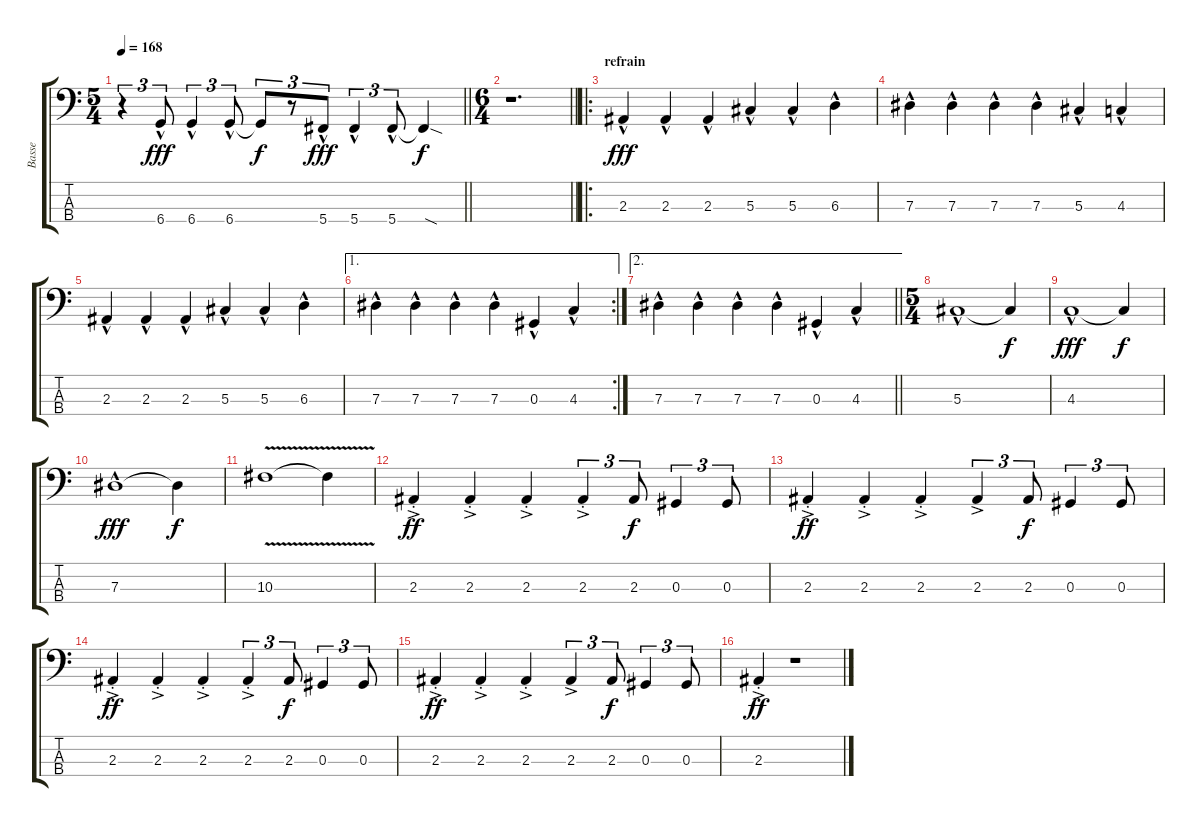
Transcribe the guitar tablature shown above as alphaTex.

\track ("Basse" "Basse") {instrument electricbasspick}
\staff {score tabs}
\tuning (Gb2 Db2 Ab1 Db1) {hide}
\ts (5 4)
\tempo 168
\clef f4
\barLineRight lightlight
\ks c
r.4{tu (3 2) dy f} 6.4{hac}.8{tu (3 2) dy fff} 6.4{hac}.4{tu (3 2)} 6.4{hac}.8{tu (3 2)} 6.4{t}.8{tu (3 2) dy f} r.8{tu (3 2)} 5.4{hac}.8{tu (3 2) dy fff} 5.4{hac}.4{tu (3 2)} 5.4{hac}.8{tu (3 2)} 5.4{sod t}.4{dy f} |
\ts (6 4)
\barLineRight lightlight
r.1{d} |
\ro
\section ("" "refrain")
2.3{hac}.4{dy fff} 2.3{hac}.4 2.3{hac}.4 5.3{hac}.4 5.3{hac}.4 6.3{hac}.4 |
7.3{hac}.4 7.3{hac}.4 7.3{hac}.4 7.3{hac}.4 5.3{hac}.4 4.3{hac}.4 |
2.3{hac}.4 2.3{hac}.4 2.3{hac}.4 5.3{hac}.4 5.3{hac}.4 6.3{hac}.4 |
\ae 1
\rc 2
7.3{hac}.4 7.3{hac}.4 7.3{hac}.4 7.3{hac}.4 0.3{hac}.4 4.3{hac}.4 |
\ae 2
\barLineRight lightlight
7.3{hac}.4 7.3{hac}.4 7.3{hac}.4 7.3{hac}.4 0.3{hac}.4 4.3{hac}.4 |
\ts (5 4)
5.3{hac}.1 5.3{t}.4{dy f} |
4.3{hac}.1{dy fff} 4.3{t}.4{dy f} |
7.3{hac}.1{dy fff} 7.3{t}.4{dy f} |
10.3{v}.1 10.3{t}.4 |
2.3{ac st}.4{dy ff} 2.3{ac st}.4 2.3{ac st}.4 2.3{ac st}.4{tu (3 2)} 2.3.8{tu (3 2) dy f} 0.3.4{tu (3 2)} 0.3.8{tu (3 2)} |
2.3{ac st}.4{dy ff} 2.3{ac st}.4 2.3{ac st}.4 2.3{ac}.4{tu (3 2)} 2.3.8{tu (3 2) dy f} 0.3.4{tu (3 2)} 0.3.8{tu (3 2)} |
2.3{ac st}.4{dy ff} 2.3{ac st}.4 2.3{ac st}.4 2.3{ac st}.4{tu (3 2)} 2.3.8{tu (3 2) dy f} 0.3.4{tu (3 2)} 0.3.8{tu (3 2)} |
2.3{ac st}.4{dy ff} 2.3{ac st}.4 2.3{ac st}.4 2.3{ac}.4{tu (3 2)} 2.3.8{tu (3 2) dy f} 0.3.4{tu (3 2)} 0.3.8{tu (3 2)} |
2.3{ac st}.4{dy ff} r.1
